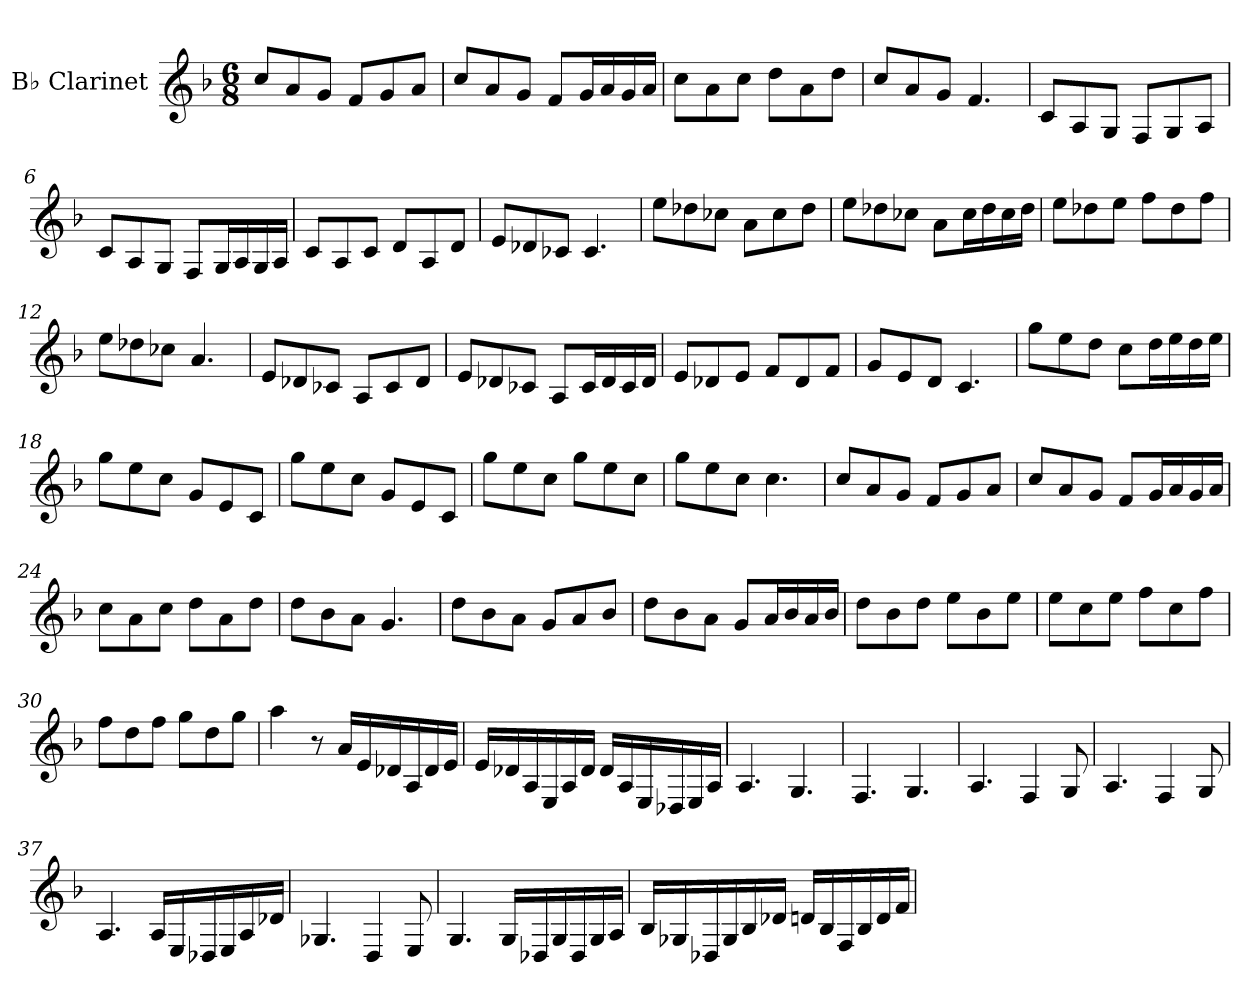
**kern
*part1
*staff1
*I"B♭ Clarinet
*I'B♭ Cl.
*clefG2
*ITrd1c2
*k[b-e-a-]
*M6/8
*MM90
=1
8b-/L
8g/
8f/J
8e-/L
8f/
8g/J
=2
8b-/L
8g/
8f/J
8e-/L
16f/L
16g/
16f/
16g/JJ
=3
8b-\L
8g\
8b-\J
8cc\L
8g\
8cc\J
=4
8b-/L
8g/
8f/J
4.e-/
=5
8B-/L
8G/
8F/J
8E-/L
8F/
8G/J
!!LO:LB:g=z
=6
8B-/L
8G/
8F/J
8E-/L
16F/L
16G/
16F/
16G/JJ
=7
8B-/L
8G/
8B-/J
8c/L
8G/
8c/J
=8
8d/L
8c-X/
8B--X/J
4.B--/
=9
8dd\L
8cc-X\
8b--X\J
8g\L
8b--\
8cc-\J
=10
8dd\L
8cc-X\
8b--X\J
8g\L
16b--\L
16cc-\
16b--\
16cc-\JJ
!!LO:LB:g=z
=11
8dd\L
8cc-X\
8dd\J
8ee-\L
8cc-\
8ee-\J
=12
8dd\L
8cc-X\
8b--X\J
4.g/
=13
8d/L
8c-X/
8B--X/J
8G/L
8B--/
8c-/J
=14
8d/L
8c-X/
8B--X/J
8G/L
16B--/L
16c-/
16B--/
16c-/JJ
=15
8d/L
8c-X/
8d/J
8e-/L
8c-/
8e-/J
!!LO:LB:g=z
=16
8f/L
8d/
8c/J
4.B-/
=17
8ff\L
8dd\
8cc\J
8b-\L
16cc\L
16dd\
16cc\
16dd\JJ
=18
8ff\L
8dd\
8b-\J
8f/L
8d/
8B-/J
=19
8ff\L
8dd\
8b-\J
8f/L
8d/
8B-/J
=20
8ff\L
8dd\
8b-\J
8ff\L
8dd\
8b-\J
=21
8ff\L
8dd\
8b-\J
4.b-\
=22
8b-/L
8g/
8f/J
8e-/L
8f/
8g/J
!!LO:LB:g=z
=23
8b-/L
8g/
8f/J
8e-/L
16f/L
16g/
16f/
16g/JJ
=24
8b-\L
8g\
8b-\J
8cc\L
8g\
8cc\J
=25
8cc\L
8a-\
8g\J
4.f/
=26
8cc\L
8a-\
8g\J
8f/L
8g/
8a-/J
=27
8cc\L
8a-\
8g\J
8f/L
16g/L
16a-/
16g/
16a-/JJ
=28
8cc\L
8a-\
8cc\J
8dd\L
8a-\
8dd\J
!!LO:LB:g=z
=29
8dd\L
8b-\
8dd\J
8ee-\L
8b-\
8ee-\J
=30
8ee-\L
8cc\
8ee-\J
8ff\L
8cc\
8ff\J
=31
4gg\
8r
16g/LL
16d/
16c-X/
16G/
16c-/
16d/JJ
=32
16d/LL
16c-X/
16G/
16D/
16G/
16c-/JJ
16c-/LL
16G/
16D/
16C-X/
16D/
16G/JJ
=33
4.G/
4.F/
!!LO:LB:g=z
=34
4.E-/
4.F/
=35
4.G/
4E-/
8F/
=36
4.G/
4E-/
8F/
=37
4.G/
16G/LL
16D/
16C-X/
16D/
16G/
16c-X/JJ
=38
4.F-X/
4C/
8D/
=39
4.F/
16F/LL
16C-X/
16F/
16C-/
16F/
16G/JJ
!!LO:LB:g=z
=40
16A-/LL
16F-X/
16C-X/
16F-/
16A-/
16c-X/JJ
16cn/LL
16A-/
16E-/
16A-/
16c/
16e-/JJ
=
*-
